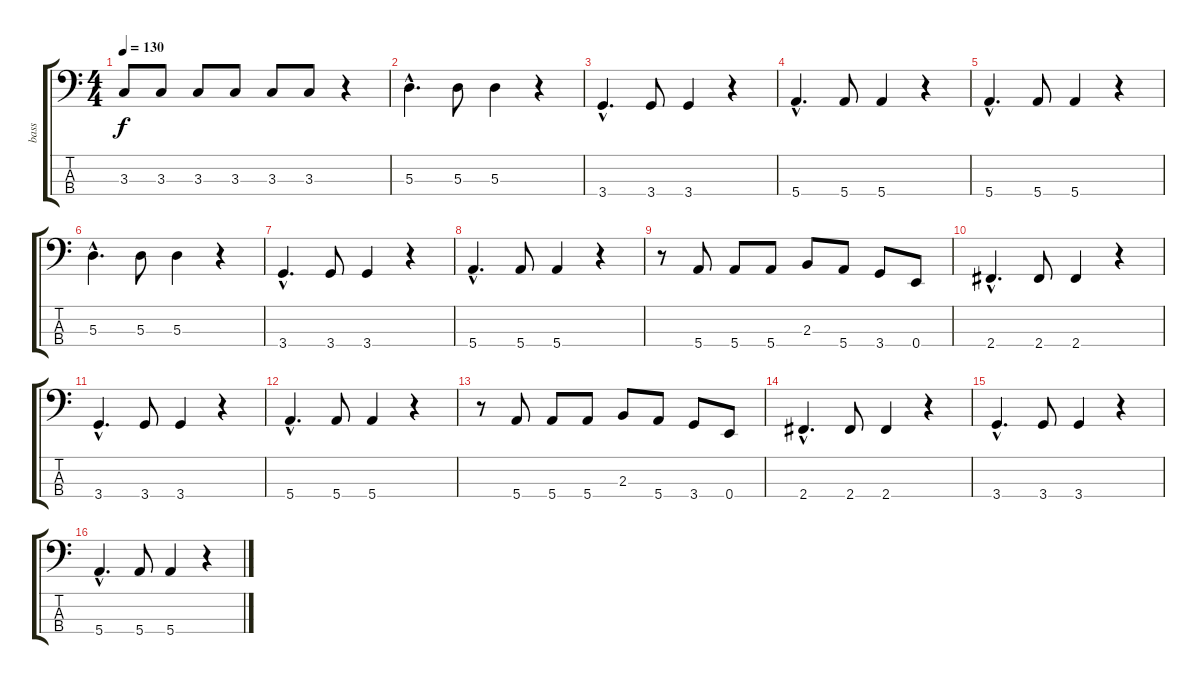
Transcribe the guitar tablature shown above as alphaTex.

\track ("bass" "bass") {instrument electricbassfinger}
\staff {score tabs}
\tuning (G2 D2 A1 E1) {hide}
\ts (4 4)
\tempo 130
\clef f4
\ks c
3.3{t}.8{dy f} 3.3.8 3.3.8 3.3.8 3.3.8 3.3.8 r.4 |
5.3{hac}.4{d} 5.3.8 5.3.4 r.4 |
3.4{hac}.4{d} 3.4.8 3.4.4 r.4 |
5.4{hac}.4{d} 5.4.8 5.4.4 r.4 |
5.4{hac}.4{d} 5.4.8 5.4.4 r.4 |
5.3{hac}.4{d} 5.3.8 5.3.4 r.4 |
3.4{hac}.4{d} 3.4.8 3.4.4 r.4 |
5.4{hac}.4{d} 5.4.8 5.4.4 r.4 |
r.8 5.4.8 5.4.8 5.4.8 2.3.8 5.4.8 3.4.8 0.4.8 |
2.4{hac}.4{d} 2.4.8 2.4.4 r.4 |
3.4{hac}.4{d} 3.4.8 3.4.4 r.4 |
5.4{hac}.4{d} 5.4.8 5.4.4 r.4 |
r.8 5.4.8 5.4.8 5.4.8 2.3.8 5.4.8 3.4.8 0.4.8 |
2.4{hac}.4{d} 2.4.8 2.4.4 r.4 |
3.4{hac}.4{d} 3.4.8 3.4.4 r.4 |
5.4{hac}.4{d} 5.4.8 5.4.4 r.4
